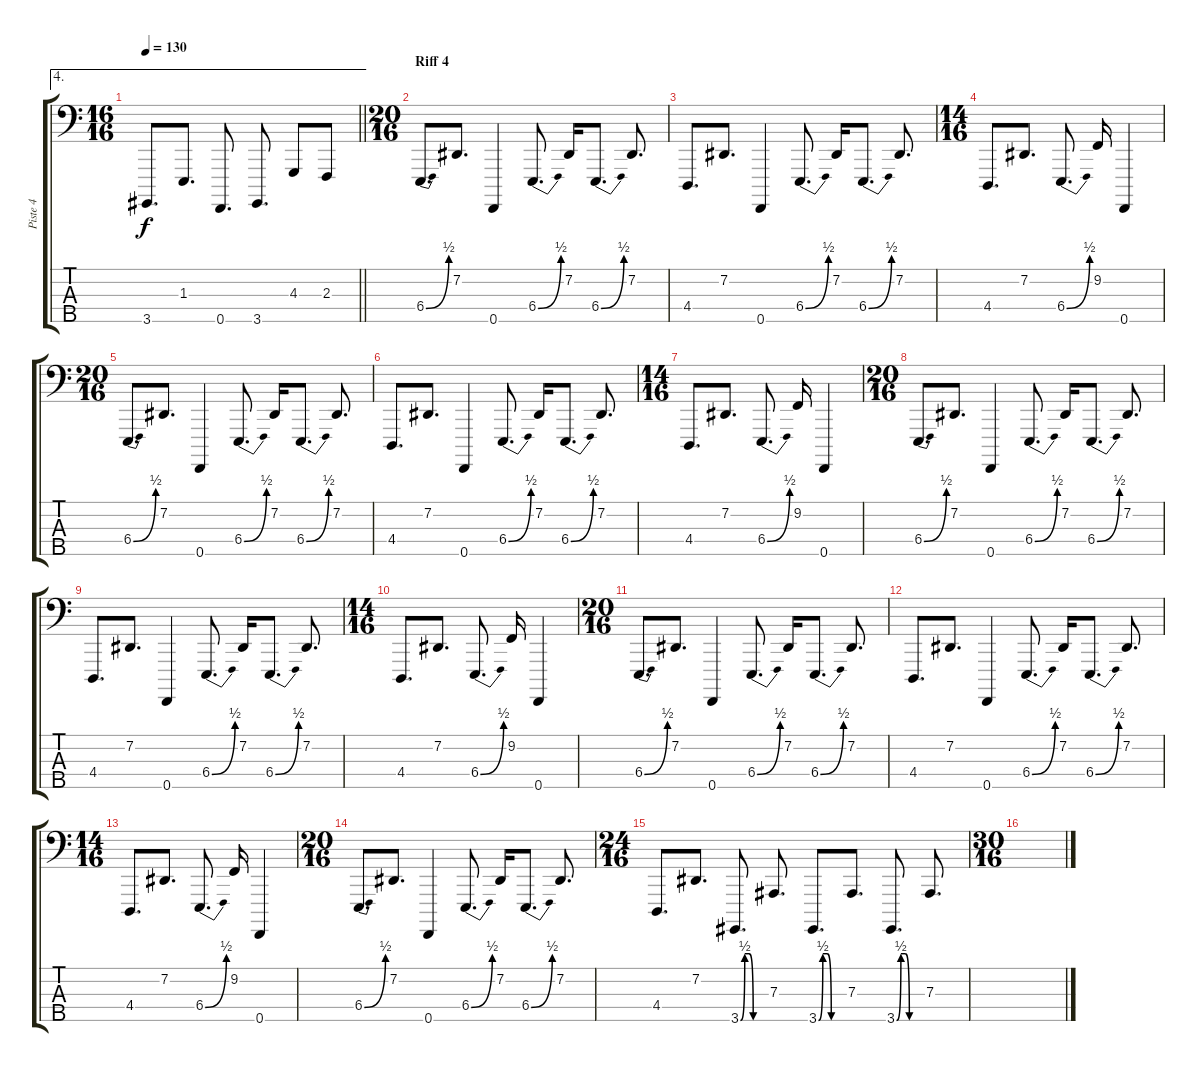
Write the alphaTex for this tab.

\track ("Piste 4" "Piste 4") {instrument lead8bassandlead}
\staff {score tabs}
\tuning (Db2 Ab1 Eb1 Bb0 F0) {hide}
\ae 4
\ts (16 16)
\tempo 130
\clef f4
\barLineRight lightlight
\ks c
3.5.8{d dy f} 1.3.8{d} 0.5.8{d} 3.5.8{d} 4.3.8 2.3.8 |
\ts (20 16)
\section ("" "Riff 4")
6.4{be (bend 0 0 60 2)}.8{d} 7.2.8{d} 0.5.4 6.4{be (bend 0 0 60 2)}.8{d} 7.2.16 6.4{be (bend 0 0 60 2)}.8{d} 7.2.8{d} |
4.4.8{d} 7.2.8{d} 0.5.4 6.4{be (bend 0 0 60 2)}.8{d} 7.2.16 6.4{be (bend 0 0 60 2)}.8{d} 7.2.8{d} |
\ts (14 16)
4.4.8{d} 7.2.8{d} 6.4{be (bend 0 0 60 2)}.8{d} 9.2.16 0.5.4 |
\ts (20 16)
6.4{be (bend 0 0 60 2)}.8{d} 7.2.8{d} 0.5.4 6.4{be (bend 0 0 60 2)}.8{d} 7.2.16 6.4{be (bend 0 0 60 2)}.8{d} 7.2.8{d} |
4.4.8{d} 7.2.8{d} 0.5.4 6.4{be (bend 0 0 60 2)}.8{d} 7.2.16 6.4{be (bend 0 0 60 2)}.8{d} 7.2.8{d} |
\ts (14 16)
4.4.8{d} 7.2.8{d} 6.4{be (bend 0 0 60 2)}.8{d} 9.2.16 0.5.4 |
\ts (20 16)
6.4{be (bend 0 0 60 2)}.8{d} 7.2.8{d} 0.5.4 6.4{be (bend 0 0 60 2)}.8{d} 7.2.16 6.4{be (bend 0 0 60 2)}.8{d} 7.2.8{d} |
4.4.8{d} 7.2.8{d} 0.5.4 6.4{be (bend 0 0 60 2)}.8{d} 7.2.16 6.4{be (bend 0 0 60 2)}.8{d} 7.2.8{d} |
\ts (14 16)
4.4.8{d} 7.2.8{d} 6.4{be (bend 0 0 60 2)}.8{d} 9.2.16 0.5.4 |
\ts (20 16)
6.4{be (bend 0 0 60 2)}.8{d} 7.2.8{d} 0.5.4 6.4{be (bend 0 0 60 2)}.8{d} 7.2.16 6.4{be (bend 0 0 60 2)}.8{d} 7.2.8{d} |
4.4.8{d} 7.2.8{d} 0.5.4 6.4{be (bend 0 0 60 2)}.8{d} 7.2.16 6.4{be (bend 0 0 60 2)}.8{d} 7.2.8{d} |
\ts (14 16)
4.4.8{d} 7.2.8{d} 6.4{be (bend 0 0 60 2)}.8{d} 9.2.16 0.5.4 |
\ts (20 16)
6.4{be (bend 0 0 60 2)}.8{d} 7.2.8{d} 0.5.4 6.4{be (bend 0 0 60 2)}.8{d} 7.2.16 6.4{be (bend 0 0 60 2)}.8{d} 7.2.8{d} |
\ts (24 16)
4.4.8{d} 7.2.8{d} 3.5{be (custom 0 0 10 2 20 2 30 0 60 0)}.8{d} 7.3.8{d} 3.5{be (custom 0 0 10 2 20 2 30 0 60 0)}.8{d} 7.3.8{d} 3.5{be (custom 0 0 10 2 20 2 30 0 60 0)}.8{d} 7.3.8{d} |
\ts (30 16)
